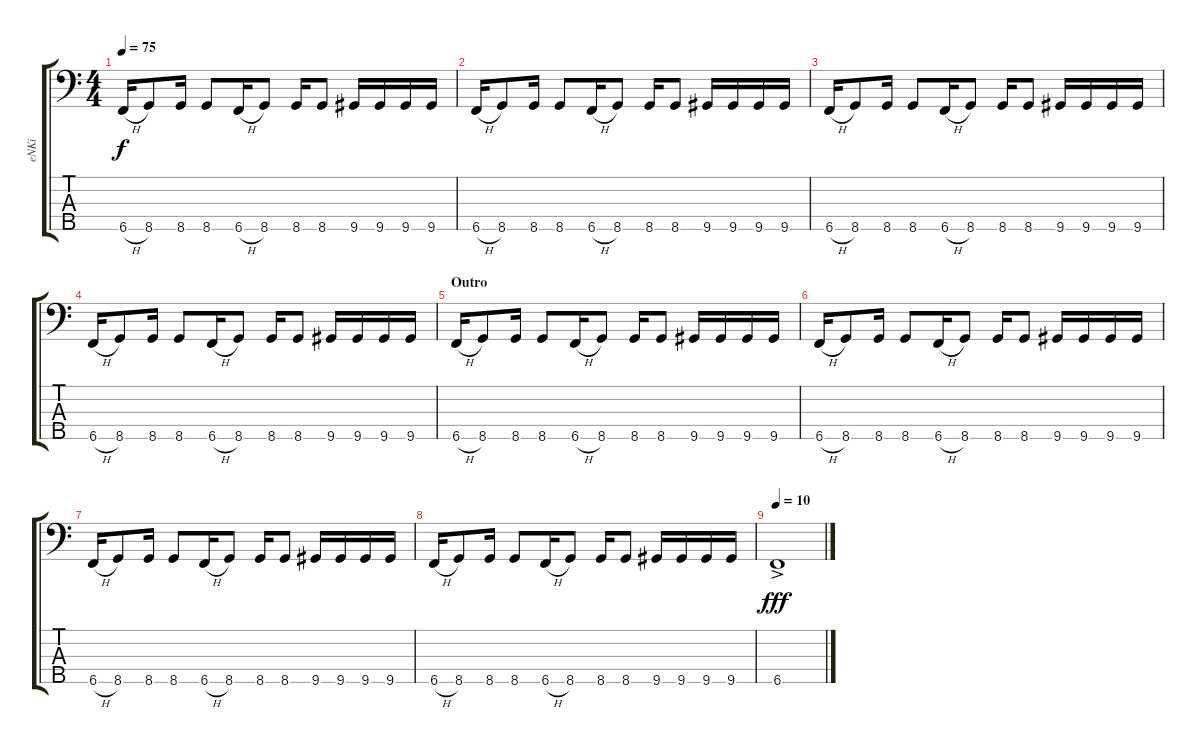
\track ("eNKi" "eNKi") {instrument electricbassfinger}
\staff {score tabs}
\tuning (G2 D2 A1 E1 B0) {hide}
\ts (4 4)
\tempo 75
\clef f4
\ks c
6.5{h}.16{dy f} 8.5.8 8.5.16 8.5.8 6.5{h}.16 8.5.8 8.5.16 8.5.8 9.5.16 9.5.16 9.5.16 9.5.16 |
6.5{h}.16 8.5.8 8.5.16 8.5.8 6.5{h}.16 8.5.8 8.5.16 8.5.8 9.5.16 9.5.16 9.5.16 9.5.16 |
6.5{h}.16 8.5.8 8.5.16 8.5.8 6.5{h}.16 8.5.8 8.5.16 8.5.8 9.5.16 9.5.16 9.5.16 9.5.16 |
6.5{h}.16 8.5.8 8.5.16 8.5.8 6.5{h}.16 8.5.8 8.5.16 8.5.8 9.5.16 9.5.16 9.5.16 9.5.16 |
\section ("" "Outro")
6.5{h}.16 8.5.8 8.5.16 8.5.8 6.5{h}.16 8.5.8 8.5.16 8.5.8 9.5.16 9.5.16 9.5.16 9.5.16 |
6.5{h}.16 8.5.8 8.5.16 8.5.8 6.5{h}.16 8.5.8 8.5.16 8.5.8 9.5.16 9.5.16 9.5.16 9.5.16 |
6.5{h}.16 8.5.8 8.5.16 8.5.8 6.5{h}.16 8.5.8 8.5.16 8.5.8 9.5.16 9.5.16 9.5.16 9.5.16 |
6.5{h}.16 8.5.8 8.5.16 8.5.8 6.5{h}.16 8.5.8 8.5.16 8.5.8 9.5.16 9.5.16 9.5.16 9.5.16 |
\tempo 10
6.5{ac}.1{dy fff volume 0}
